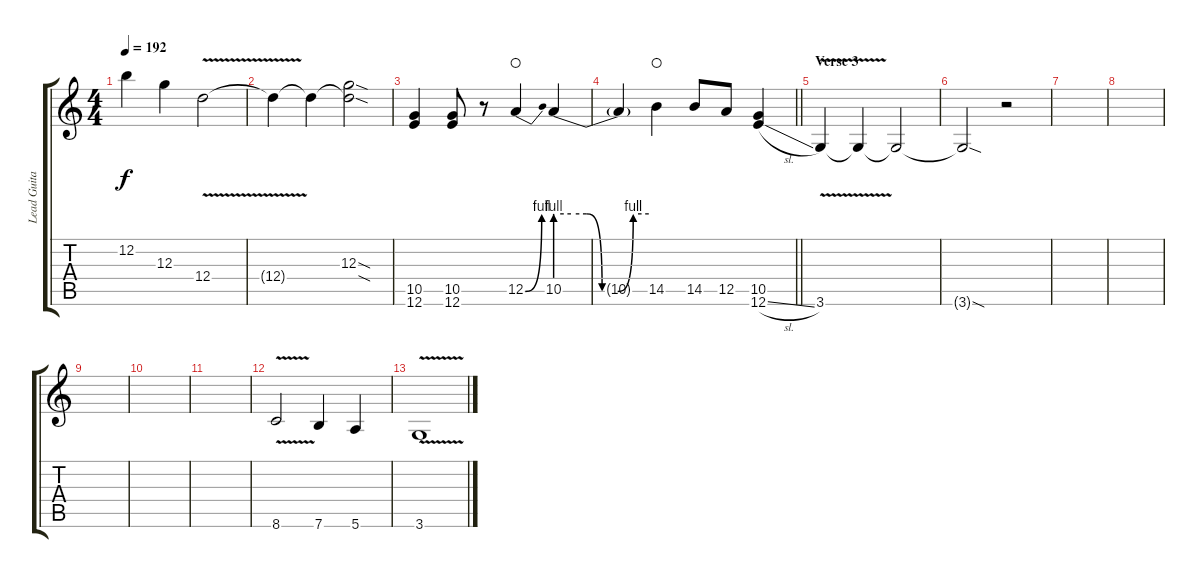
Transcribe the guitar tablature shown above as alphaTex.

\track ("Lead Guitar" "Lead Guita") {instrument overdrivenguitar}
\staff {score tabs}
\tuning (E4 B3 G3 D3 A2 E2) {hide}
\ts (4 4)
\tempo 192
\clef g2
\ks c
12.2.4{dy f} 12.3.4 12.4{v}.2 |
12.4{t}.4 12.4{t}.4 (12.3{sod} 12.4{sod t}).2 |
(10.5 12.6).4 (10.5 12.6).8 r.8 12.5{be (bend 0 0 60 4)}.4{waho} 10.5{be (custom 0 4 10 4 20 4 30 0 40 0 50 4 60 4)}.4 |
\barLineRight lightlight
10.5{t}.4 14.5.4{waho} 14.5.8 12.5.8 (10.5 12.6{sl}).4 |
\section ("" "Verse 3")
3.6{v}.4{volume 9} 3.6{t}.4 3.6{t}.2 |
3.6{sod t}.2 r.2 |
|
|
|
|
|
8.6{v}.2 7.6.4 5.6.4 |
3.6{v}.1
